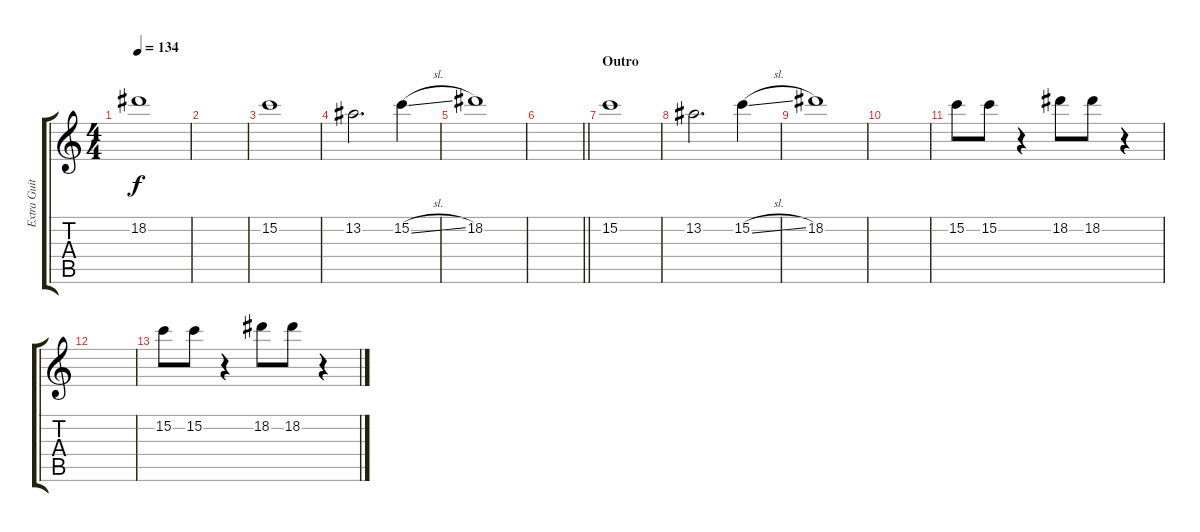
\track ("Extra Guitar (Chorus Lead)" "Extra Guit") {instrument distortionguitar}
\staff {score tabs}
\tuning (D4 A3 F3 C3 G2 C2) {hide}
\ts (4 4)
\tempo 134
\clef g2
\ks c
18.2.1{dy f} |
|
15.2.1 |
13.2.2{d} 15.2{sl}.4 |
18.2.1 |
\barLineRight lightlight
|
\section ("" "Outro")
15.2.1 |
13.2.2{d} 15.2{sl}.4 |
18.2.1 |
|
15.2.8 15.2.8 r.4 18.2.8 18.2.8 r.4 |
|
15.2.8 15.2.8 r.4 18.2.8 18.2.8 r.4
